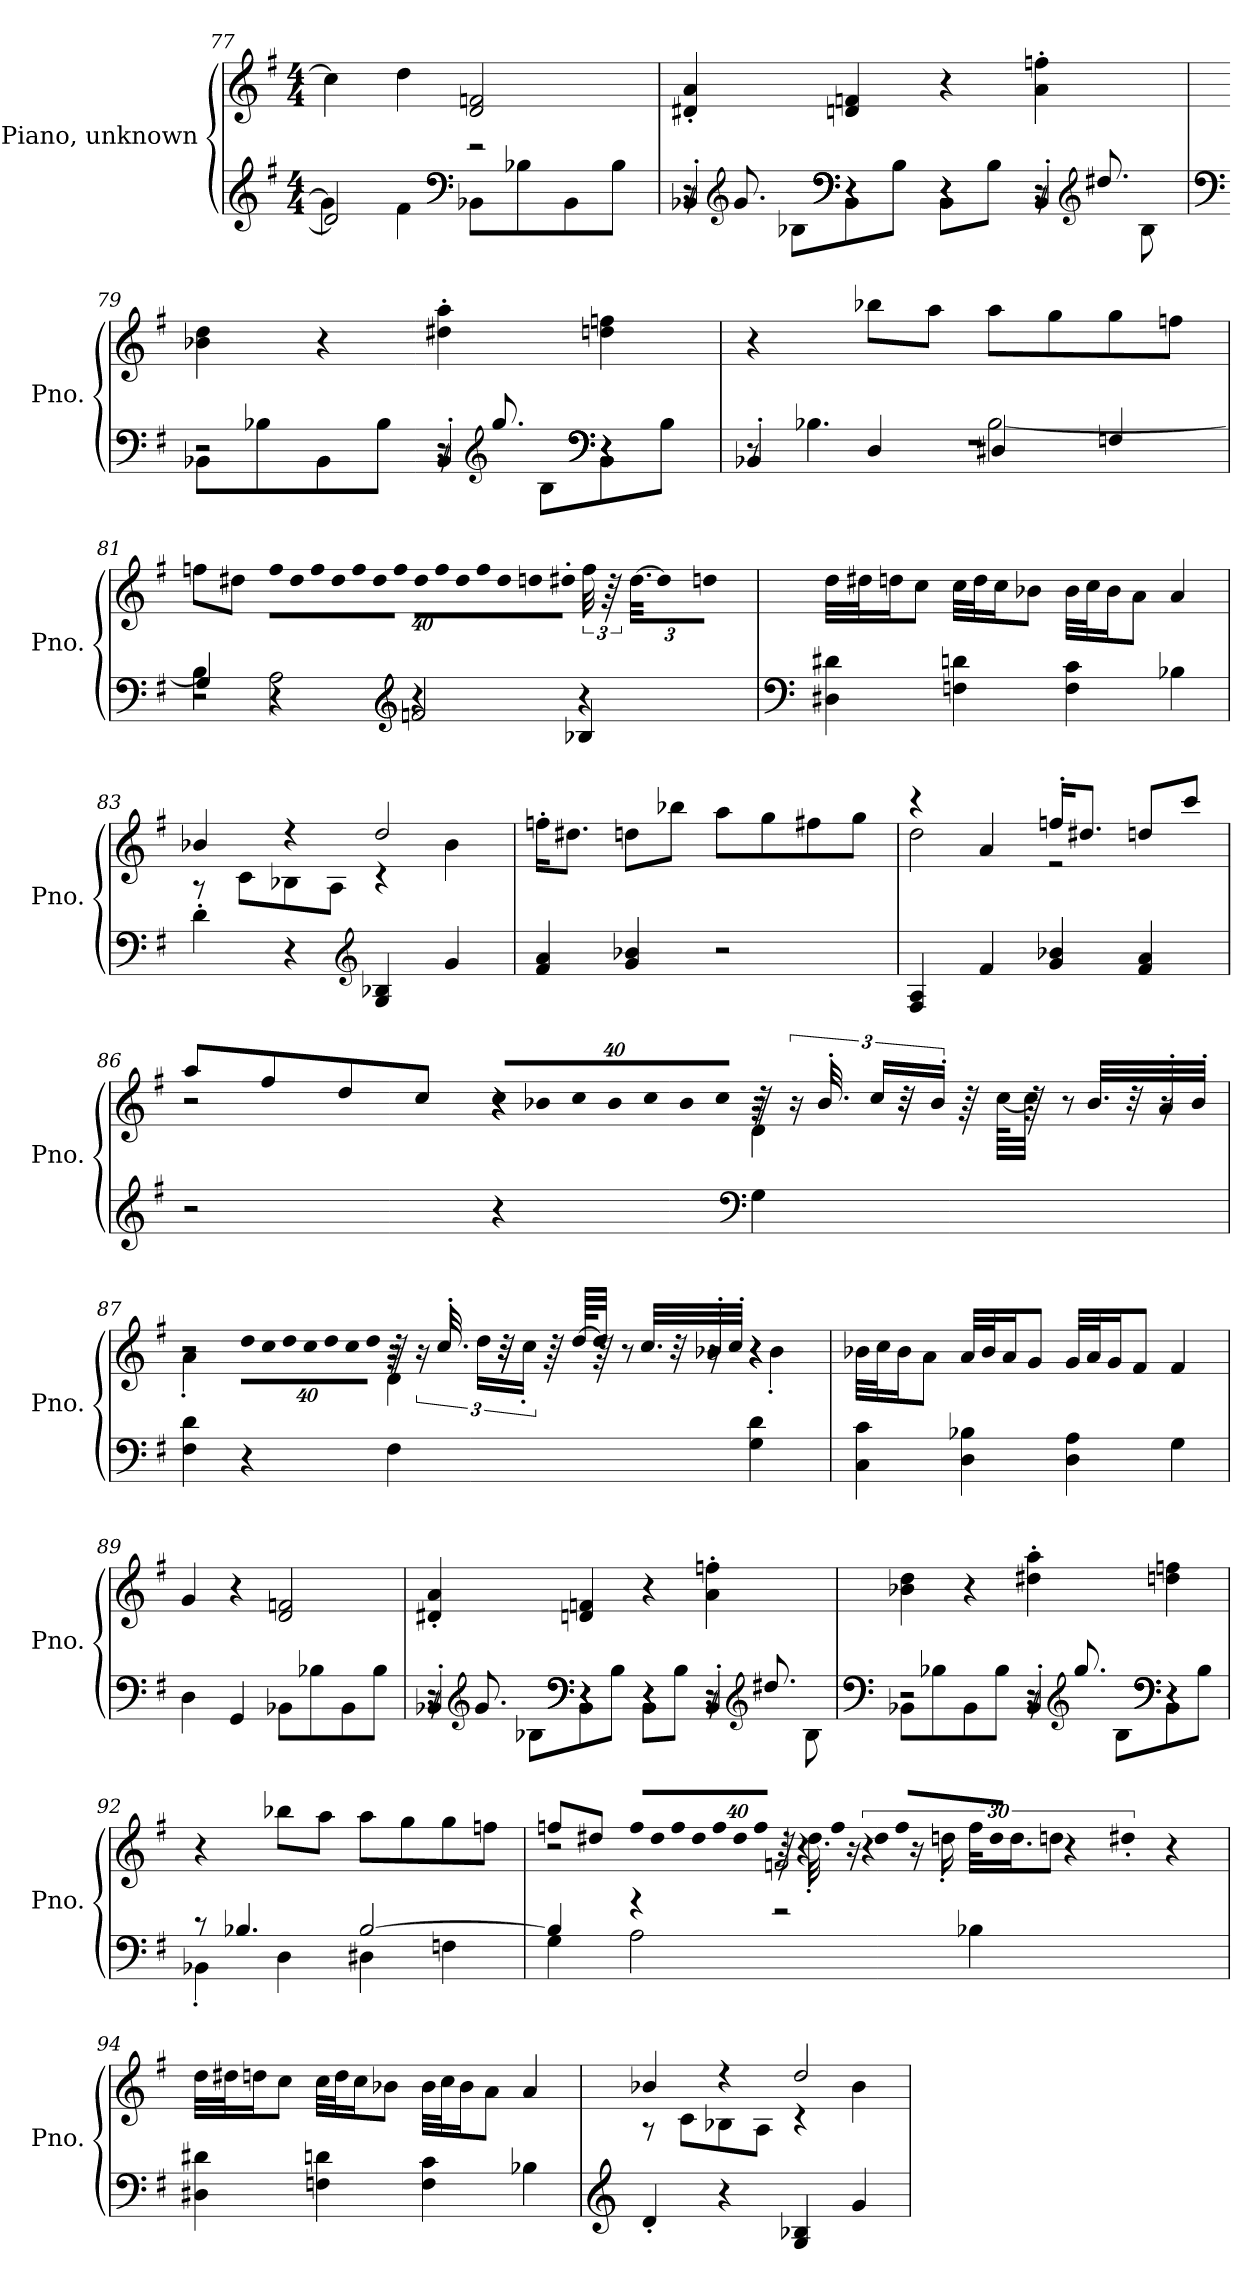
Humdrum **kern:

**kern	**kern
*part1	*part1
*staff2	*staff1
*I"Piano, unknown	*
*I'Pno.	*
*clefG2	*clefG2
*k[f#]	*k[f#]
*M4/4	*M4/4
=77	=77
*^	*
2d/]	4g\]	4cc#\]
.	4f#\	4dd\
*clefF4	*	*
2r	8BB-X\L	2d/ 2fn/
.	8B-X\	.
.	8BB-\	.
.	8B-\J	.
=78	=78	=78
*	*^	*
16r	8r	4BB-X'/	4d#X/' 4a/'
*clefG2	*	*	*
8.g/	.	.	.
.	8B-X\L	.	.
*clefF4	*	*	*
4r	8BB-\	4r	4dn/ 4fn/
.	8B-\J	.	.
4r	8BB-\L	4r	4r
.	8B-\J	.	.
16r	8r	4BB-'/	4a\' 4ffn\'
*clefG2	*	*	*
8.dd#X/	.	.	.
.	8B-\	.	.
!!LO:LB:g=z
=79	=79	=79	=79
*clefF4	*	*	*
2r	8BB-X\L	2r	4b-X\ 4dd\
.	8B-X\	.	.
.	8BB-\	.	4r
.	8B-\J	.	.
16r	8r	4BB-'/	4dd#X\' 4aa\'
*clefG2	*	*	*
8.gg/	.	.	.
.	8B-\L	.	.
*clefF4	*	*	*
4r	8BB-\	4r	4ddn\ 4ffn\
.	8B-\J	.	.
=80	=80	=80	=80
1r	8r	4BB-X'/	4r
.	4.B-X\	.	.
.	.	4D/	8bb-X\L
.	.	.	8aa\J
.	[2B-\	4D#X/	8aa\L
.	.	.	8gg\
.	.	4Fn/	8gg\
.	.	.	8ffn\J
!!LO:PB:g=z
=81	=81	=81	=81
2r	4B-\]	4G/	8ffn\L
.	.	.	8dd#X\J
*	*	*	*Xbrackettup
!	!	!	!LO:N:vis=32
.	2A\	4r	640%23ff\LLL
!	!	!	!LO:N:vis=32
.	.	.	640%23dd#\
!	!	!	!LO:N:vis=32
.	.	.	640%23ff\
!	!	!	!LO:N:vis=32
.	.	.	640%23dd#\
!	!	!	!LO:N:vis=32
.	.	.	640%23ff\
!	!	!	!LO:N:vis=32
.	.	.	640%23dd#\
!	!	!	!LO:N:vis=32
.	.	.	640%23ff\JJJ
*clefG2	*	*	*
2fn/	.	4r	.
!	!	!	!LO:N:vis=32
.	.	.	640%23dd#\LLL
!	!	!	!LO:N:vis=32
.	.	.	640%23ff\
!	!	!	!LO:N:vis=32
.	.	.	640%23dd#\
!	!	!	!LO:N:vis=32
.	.	.	640%23ff\
!	!	!	!LO:N:vis=32
.	.	.	640%23dd#\
!	!	!	!LO:N:vis=32
.	.	.	640%23ddn\
!	!	!	!LO:N:vis=32
.	.	.	640%23dd#X'\JJJ
.	4r	4B-X/	.
*	*	*	*brackettup
.	.	.	48ff\
.	.	.	96r
.	.	.	[48.dd#\KLL
.	.	.	16dd#\J]
.	.	.	8ddn\J
320ryy	320ryy	320ryy	.
*v	*v	*v	*
=82	=82
*clefF4	*
4D#X\ 4d#X\	32dd\LLL
.	32dd#X\J
.	16ddn\J
.	8cc\J
4Fn\ 4dn\	32cc\LLL
.	32dd\J
.	16cc\J
.	8b-X\J
4F\ 4c\	32b-\LLL
.	32cc\J
.	16b-\J
.	8a\J
4B-X\	4a/
!!LO:LB:g=z
=83	=83
*	*^
4d'\	4b-X/	8r
.	.	8c\L
4r	4r	8B-X\
.	.	8A\J
*clefG2	*	*
4G/ 4B-X/	2dd/	4r
4g/	.	4b-\
*	*v	*v
=84	=84
4f#/ 4a/	16ffn'\KL
.	8.dd#X\J
4g/ 4b-X/	8ddn\L
.	8bb-X\J
2r	8aa\L
.	8gg\
.	8ff#X\
.	8gg\J
=85	=85
*	*^
4F#/ 4A/	4r	2dd\
4f#/	4a/	.
4g/ 4b-X/	16ffn'/KL	2r
.	8.dd#X/J	.
4f#/ 4a/	8ddn/L	.
.	8ccc/J	.
!!LO:LB:g=z
=86	=86	=86
*	*^	*^
2r	8aa/L	2r	2r	2r
.	8ff#/	.	.	.
.	8dd/	.	.	.
.	8cc/J	.	.	.
*	*Xbrackettup	*	*	*
!	!LO:N:vis=32	!	!	!
4r	640%23cc/LLL	4r	4r	4r
!	!LO:N:vis=32	!	!	!
.	640%23b-X/	.	.	.
!	!LO:N:vis=32	!	!	!
.	640%23cc/	.	.	.
!	!LO:N:vis=32	!	!	!
.	640%23b-/	.	.	.
!	!LO:N:vis=32	!	!	!
.	640%23cc/	.	.	.
!	!LO:N:vis=32	!	!	!
.	640%23b-/	.	.	.
!	!LO:N:vis=32	!	!	!
.	640%23cc/JJJ	.	.	.
*clefF4	*	*	*	*
4G\	.	16r	64r	4d\
*	*brackettup	*	*	*
.	24r	.	.	.
.	.	.	32.b-'/	.
.	24cc/LL	.	.	.
.	.	32r	16r	.
.	24b-'/JJ	.	.	.
.	.	64r	.	.
.	.	[64cc\KLLL	.	.
.	.	32cc\JJJ]	64r	.
.	8r	.	.	.
.	.	.	32.b-/LLL	.
.	.	32r	.	.
.	.	16r	32a'/	.
.	.	.	32b-'/JJJ	.
640ryy	.	640ryy	640ryy	640ryy
!!LO:LB:g=z	!!	!!	!!
=87	=87	=87	=87	=87
4F#\ 4d\	2r	4a'\	2r	2r
*	*	*Xbrackettup	*	*
!	!	!LO:N:vis=32	!	!
4r	.	640%23dd\LLL	.	.
!	!	!LO:N:vis=32	!	!
.	.	640%23cc\	.	.
!	!	!LO:N:vis=32	!	!
.	.	640%23dd\	.	.
!	!	!LO:N:vis=32	!	!
.	.	640%23cc\	.	.
!	!	!LO:N:vis=32	!	!
.	.	640%23dd\	.	.
!	!	!LO:N:vis=32	!	!
.	.	640%23cc\	.	.
!	!	!LO:N:vis=32	!	!
.	.	640%23dd\JJJ	.	.
4F#\	16r	.	64r	4d\
*	*	*brackettup	*	*
.	.	24r	.	.
.	.	.	32.cc'/	.
.	.	24dd\LL	.	.
.	32r	.	16r	.
.	.	24cc'\JJ	.	.
.	64r	.	.	.
.	[64dd/KLLL	.	.	.
.	32dd/JJJ]	.	64r	.
.	.	8r	.	.
.	.	.	32.cc/LLL	.
.	32r	.	.	.
.	16r	.	32b-X'/	.
.	.	.	32cc'/JJJ	.
4G\ 4d\	4r	.	4r	4r
.	.	4b-'\	.	.
640ryy	640ryy	.	640ryy	640ryy
*	*v	*v	*v	*v
=88	=88
4C\ 4c\	32b-X\LLL
.	32cc\J
.	16b-\J
.	8a\J
4D\ 4B-X\	32a/LLL
.	32b-/J
.	16a/J
.	8g/J
4D\ 4A\	32g/LLL
.	32a/J
.	16g/J
.	8f#/J
4G\	4f#/
=89	=89
4D\	4g/
4GG/	4r
8BB-X\L	2d/ 2fn/
8B-X\	.
8BB-\	.
8B-\J	.
!!LO:LB:g=z
=90	=90
*^	*
*	*^	*
16r	8r	4BB-X'/	4d#X/' 4a/'
*clefG2	*	*	*
8.g/	.	.	.
.	8B-X\L	.	.
*clefF4	*	*	*
4r	8BB-\	4r	4dn/ 4fn/
.	8B-\J	.	.
4r	8BB-\L	4r	4r
.	8B-\J	.	.
16r	8r	4BB-'/	4a\' 4ffn\'
*clefG2	*	*	*
8.dd#X/	.	.	.
.	8B-\	.	.
=91	=91	=91	=91
*clefF4	*	*	*
2r	8BB-X\L	2r	4b-X\ 4dd\
.	8B-X\	.	.
.	8BB-\	.	4r
.	8B-\J	.	.
16r	8r	4BB-'/	4dd#X\' 4aa\'
*clefG2	*	*	*
8.gg/	.	.	.
.	8B-\L	.	.
*clefF4	*	*	*
4r	8BB-\	4r	4ddn\ 4ffn\
.	8B-\J	.	.
*	*v	*v	*
!!LO:LB:g=z
=92	=92	=92
8r	4BB-X'\	4r
4.B-X/	.	.
.	4D\	8bb-X\L
.	.	8aa\J
[2B-/	4D#X\	8aa\L
.	.	8gg\
.	4Fn\	8gg\
.	.	8ffn\J
=93	=93	=93
*	*	*^
*	*	*	*^
4B-/]	4G\	8ffn/L	2r	2r
.	.	8dd#X/J	.	.
*	*	*Xbrackettup	*	*
!	!	!LO:N:vis=32	!	!
4r	2A\	640%23ff/LLL	.	.
!	!	!LO:N:vis=32	!	!
.	.	640%23dd#/	.	.
!	!	!LO:N:vis=32	!	!
.	.	640%23ff/	.	.
!	!	!LO:N:vis=32	!	!
.	.	640%23dd#/	.	.
!	!	!LO:N:vis=32	!	!
.	.	640%23ff/	.	.
!	!	!LO:N:vis=32	!	!
.	.	640%23dd#/	.	.
!	!	!LO:N:vis=32	!	!
.	.	640%23ff/JJJ	.	.
2r	.	.	64r	2fn/
*	*	*brackettup	*	*
!	!	!LO:N:vis=32	!	!
.	.	640%23r	.	.
.	.	.	32.dd#'\	.
!	!	!LO:N:vis=32	!	!
.	.	640%23ff/	.	.
.	.	.	16r	.
!	!	!LO:N:vis=64	!	!
.	.	960%17r	.	.
!	!	!LO:N:vis=64	!	!
.	.	960%17dd#/	.	.
!	!	!LO:N:vis=32	!	!
.	.	640%23ff/LLL	.	.
.	.	.	16r	.
!	!	!LO:N:vis=32	!	!
.	.	640%23dd#/JJJ	.	.
!	!	!LO:N:vis=32	!	!
.	.	640%23r	.	.
.	.	.	16ddn'\	.
!	!	!LO:N:vis=32	!	!
.	.	640%23dd#X'/	.	.
.	4B-X\	.	32ff\KLL	.
.	.	4r	.	.
.	.	.	16.dd#\J	.
.	.	.	8ddn\J	.
384ryy	384ryy	.	384ryy	384ryy
*v	*v	*	*	*
*	*v	*v	*v
!!LO:PB:g=z
=94	=94
4D#X\ 4d#X\	32dd\LLL
.	32dd#X\J
.	16ddn\J
.	8cc\J
4Fn\ 4dn\	32cc\LLL
.	32dd\J
.	16cc\J
.	8b-X\J
4F\ 4c\	32b-\LLL
.	32cc\J
.	16b-\J
.	8a\J
4B-X\	4a/
=95	=95
*clefG2	*
*	*^
4d'/	4b-X/	8r
.	.	8c\L
4r	4r	8B-X\
.	.	8A\J
4G/ 4B-X/	2dd/	4r
4g/	.	4b-\
*	*v	*v
=	=
*-	*-
